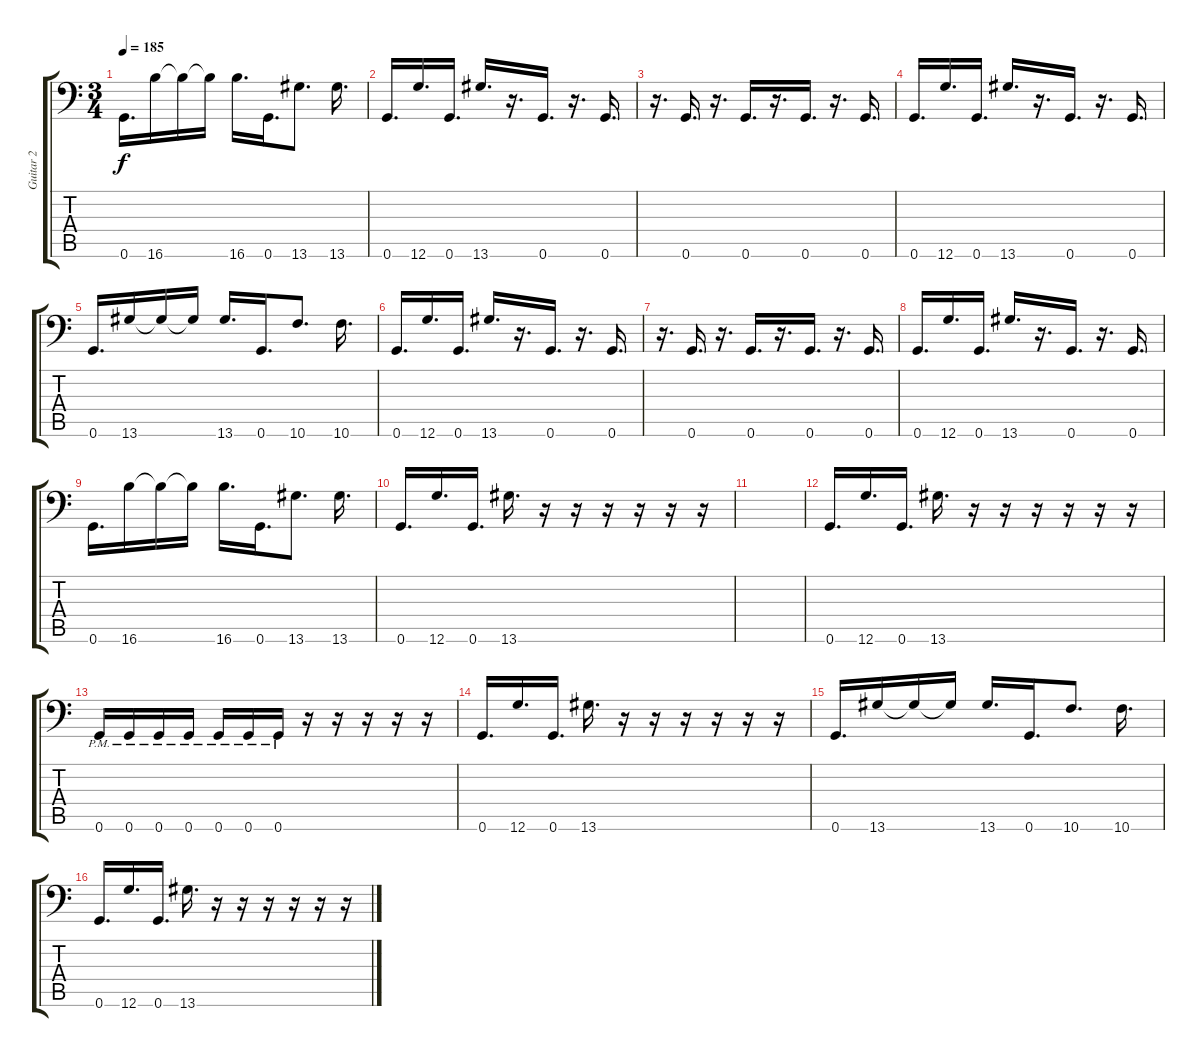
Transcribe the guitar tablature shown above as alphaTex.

\track ("Guitar 2" "Guitar 2") {instrument distortionguitar}
\staff {score tabs}
\tuning (A3 E3 C3 G2 D2 G1) {hide}
\ts (3 4)
\tempo 185
\clef f4
\ks c
0.6.16{d dy f} 16.6.16 16.6{t}.16 16.6{t}.16 16.6.16{d} 0.6.16{d} 13.6.8{d} 13.6.16{d} |
0.6.16{d} 12.6.16{d} 0.6.16{d} 13.6.16{d} r.16{d} 0.6.16{d} r.16{d} 0.6.16{d} |
r.16{d} 0.6.16{d} r.16{d} 0.6.16{d} r.16{d} 0.6.16{d} r.16{d} 0.6.16{d} |
0.6.16{d} 12.6.16{d} 0.6.16{d} 13.6.16{d} r.16{d} 0.6.16{d} r.16{d} 0.6.16{d} |
0.6.16{d} 13.6.16 13.6{t}.16 13.6{t}.16 13.6.16{d} 0.6.16{d} 10.6.8{d} 10.6.16{d} |
0.6.16{d} 12.6.16{d} 0.6.16{d} 13.6.16{d} r.16{d} 0.6.16{d} r.16{d} 0.6.16{d} |
r.16{d} 0.6.16{d} r.16{d} 0.6.16{d} r.16{d} 0.6.16{d} r.16{d} 0.6.16{d} |
0.6.16{d} 12.6.16{d} 0.6.16{d} 13.6.16{d} r.16{d} 0.6.16{d} r.16{d} 0.6.16{d} |
0.6.16{d} 16.6.16 16.6{t}.16 16.6{t}.16 16.6.16{d} 0.6.16{d} 13.6.8{d} 13.6.16{d} |
0.6.16{d} 12.6.16{d} 0.6.16{d} 13.6.16{d} r.16 r.16 r.16 r.16 r.16 r.16 |
|
0.6.16{d} 12.6.16{d} 0.6.16{d} 13.6.16{d} r.16 r.16 r.16 r.16 r.16 r.16 |
0.6{pm}.16 0.6{pm}.16 0.6{pm}.16 0.6{pm}.16 0.6{pm}.16 0.6{pm}.16 0.6{pm}.16 r.16 r.16 r.16 r.16 r.16 |
0.6.16{d} 12.6.16{d} 0.6.16{d} 13.6.16{d} r.16 r.16 r.16 r.16 r.16 r.16 |
0.6.16{d} 13.6.16 13.6{t}.16 13.6{t}.16 13.6.16{d} 0.6.16{d} 10.6.8{d} 10.6.16{d} |
0.6.16{d} 12.6.16{d} 0.6.16{d} 13.6.16{d} r.16 r.16 r.16 r.16 r.16 r.16
